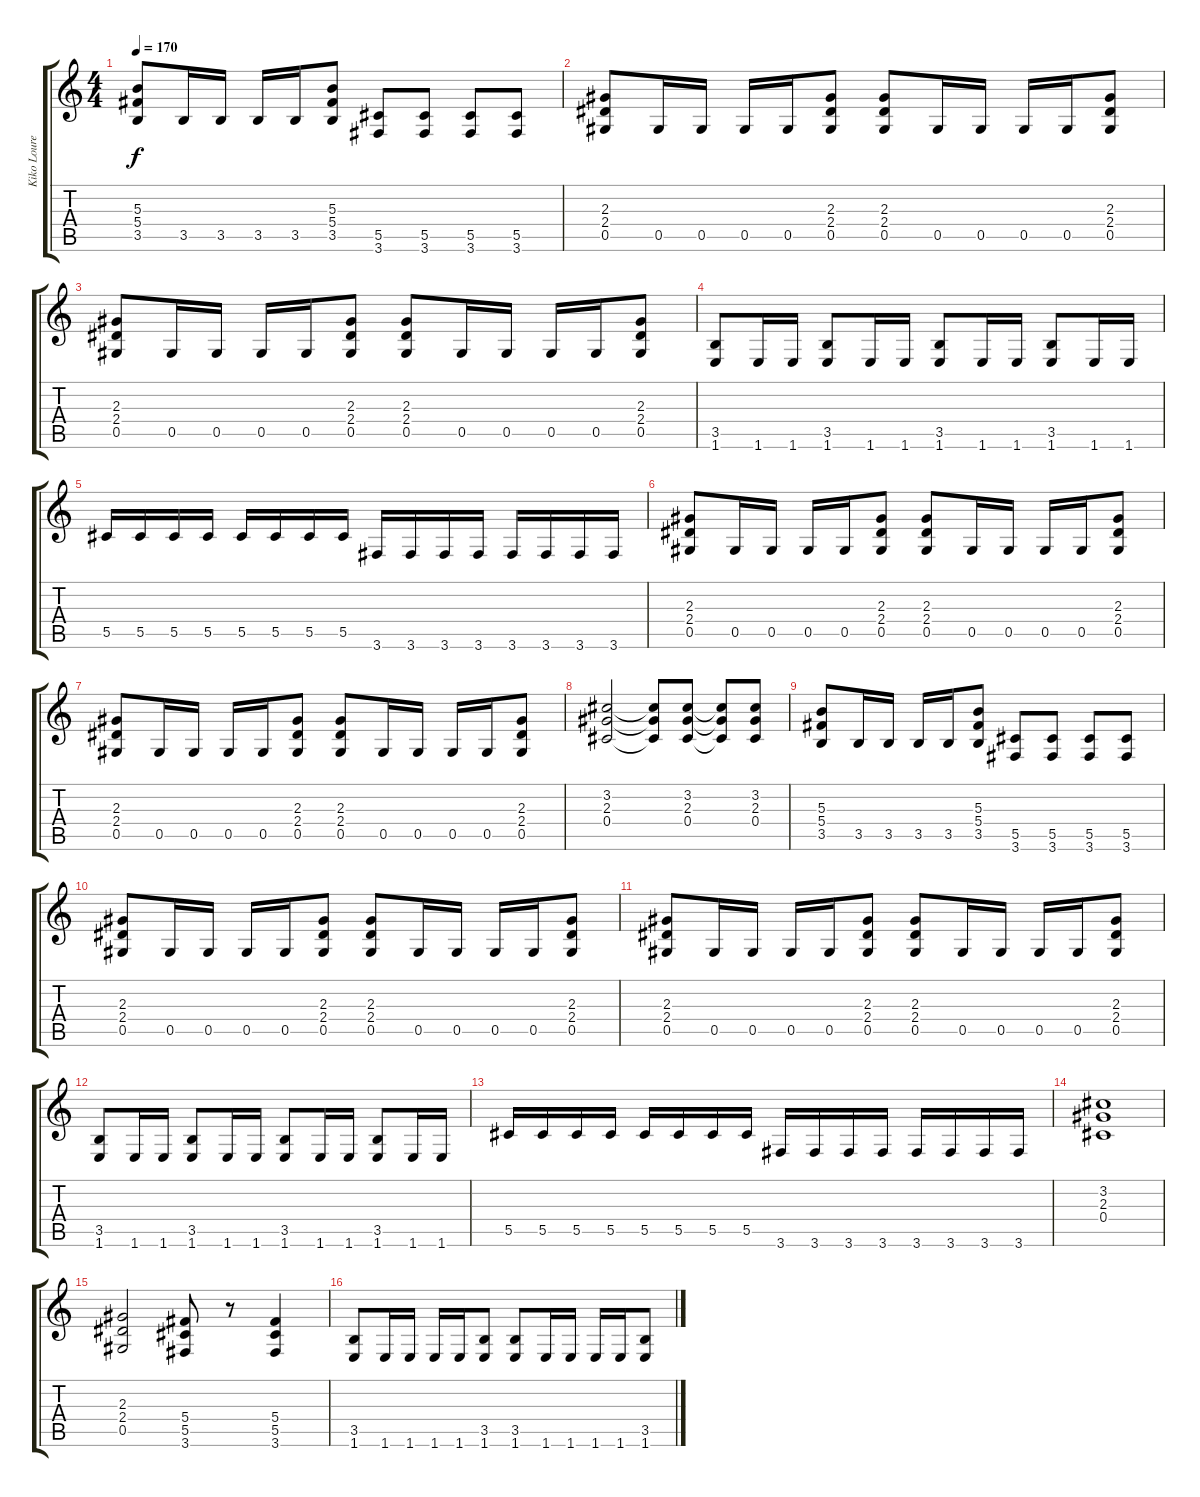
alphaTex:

\track ("Kiko Loureiro" "Kiko Loure") {instrument distortionguitar}
\staff {score tabs}
\tuning (Eb4 Bb3 Gb3 Db3 Ab2 Eb2) {hide}
\ts (4 4)
\tempo 170
\clef g2
\ks c
(5.3 5.4 3.5).8{dy f} 3.5.16 3.5.16 3.5.16 3.5.16 (5.3 5.4 3.5).8 (5.5 3.6).8 (5.5 3.6).8 (5.5 3.6).8 (5.5 3.6).8 |
(2.3 2.4 0.5).8 0.5.16 0.5.16 0.5.16 0.5.16 (2.3 2.4 0.5).8 (2.3 2.4 0.5).8 0.5.16 0.5.16 0.5.16 0.5.16 (2.3 2.4 0.5).8 |
(2.3 2.4 0.5).8 0.5.16 0.5.16 0.5.16 0.5.16 (2.3 2.4 0.5).8 (2.3 2.4 0.5).8 0.5.16 0.5.16 0.5.16 0.5.16 (2.3 2.4 0.5).8 |
(3.5 1.6).8 1.6.16 1.6.16 (3.5 1.6).8 1.6.16 1.6.16 (3.5 1.6).8 1.6.16 1.6.16 (3.5 1.6).8 1.6.16 1.6.16 |
5.5.16 5.5.16 5.5.16 5.5.16 5.5.16 5.5.16 5.5.16 5.5.16 3.6.16 3.6.16 3.6.16 3.6.16 3.6.16 3.6.16 3.6.16 3.6.16 |
(2.3 2.4 0.5).8 0.5.16 0.5.16 0.5.16 0.5.16 (2.3 2.4 0.5).8 (2.3 2.4 0.5).8 0.5.16 0.5.16 0.5.16 0.5.16 (2.3 2.4 0.5).8 |
(2.3 2.4 0.5).8 0.5.16 0.5.16 0.5.16 0.5.16 (2.3 2.4 0.5).8 (2.3 2.4 0.5).8 0.5.16 0.5.16 0.5.16 0.5.16 (2.3 2.4 0.5).8 |
(3.2 2.3 0.4).2 (3.2{t} 2.3{t} 0.4{t}).8 (3.2 2.3 0.4).8 (3.2{t} 2.3{t} 0.4{t}).8 (3.2 2.3 0.4).8 |
(5.3 5.4 3.5).8 3.5.16 3.5.16 3.5.16 3.5.16 (5.3 5.4 3.5).8 (5.5 3.6).8 (5.5 3.6).8 (5.5 3.6).8 (5.5 3.6).8 |
(2.3 2.4 0.5).8 0.5.16 0.5.16 0.5.16 0.5.16 (2.3 2.4 0.5).8 (2.3 2.4 0.5).8 0.5.16 0.5.16 0.5.16 0.5.16 (2.3 2.4 0.5).8 |
(2.3 2.4 0.5).8 0.5.16 0.5.16 0.5.16 0.5.16 (2.3 2.4 0.5).8 (2.3 2.4 0.5).8 0.5.16 0.5.16 0.5.16 0.5.16 (2.3 2.4 0.5).8 |
(3.5 1.6).8 1.6.16 1.6.16 (3.5 1.6).8 1.6.16 1.6.16 (3.5 1.6).8 1.6.16 1.6.16 (3.5 1.6).8 1.6.16 1.6.16 |
5.5.16 5.5.16 5.5.16 5.5.16 5.5.16 5.5.16 5.5.16 5.5.16 3.6.16 3.6.16 3.6.16 3.6.16 3.6.16 3.6.16 3.6.16 3.6.16 |
(3.2 2.3 0.4).1 |
(2.3 2.4 0.5).2 (5.4 5.5 3.6).8 r.8 (5.4 5.5 3.6).4 |
(3.5 1.6).8 1.6.16 1.6.16 1.6.16 1.6.16 (3.5 1.6).8 (3.5 1.6).8 1.6.16 1.6.16 1.6.16 1.6.16 (3.5 1.6).8
